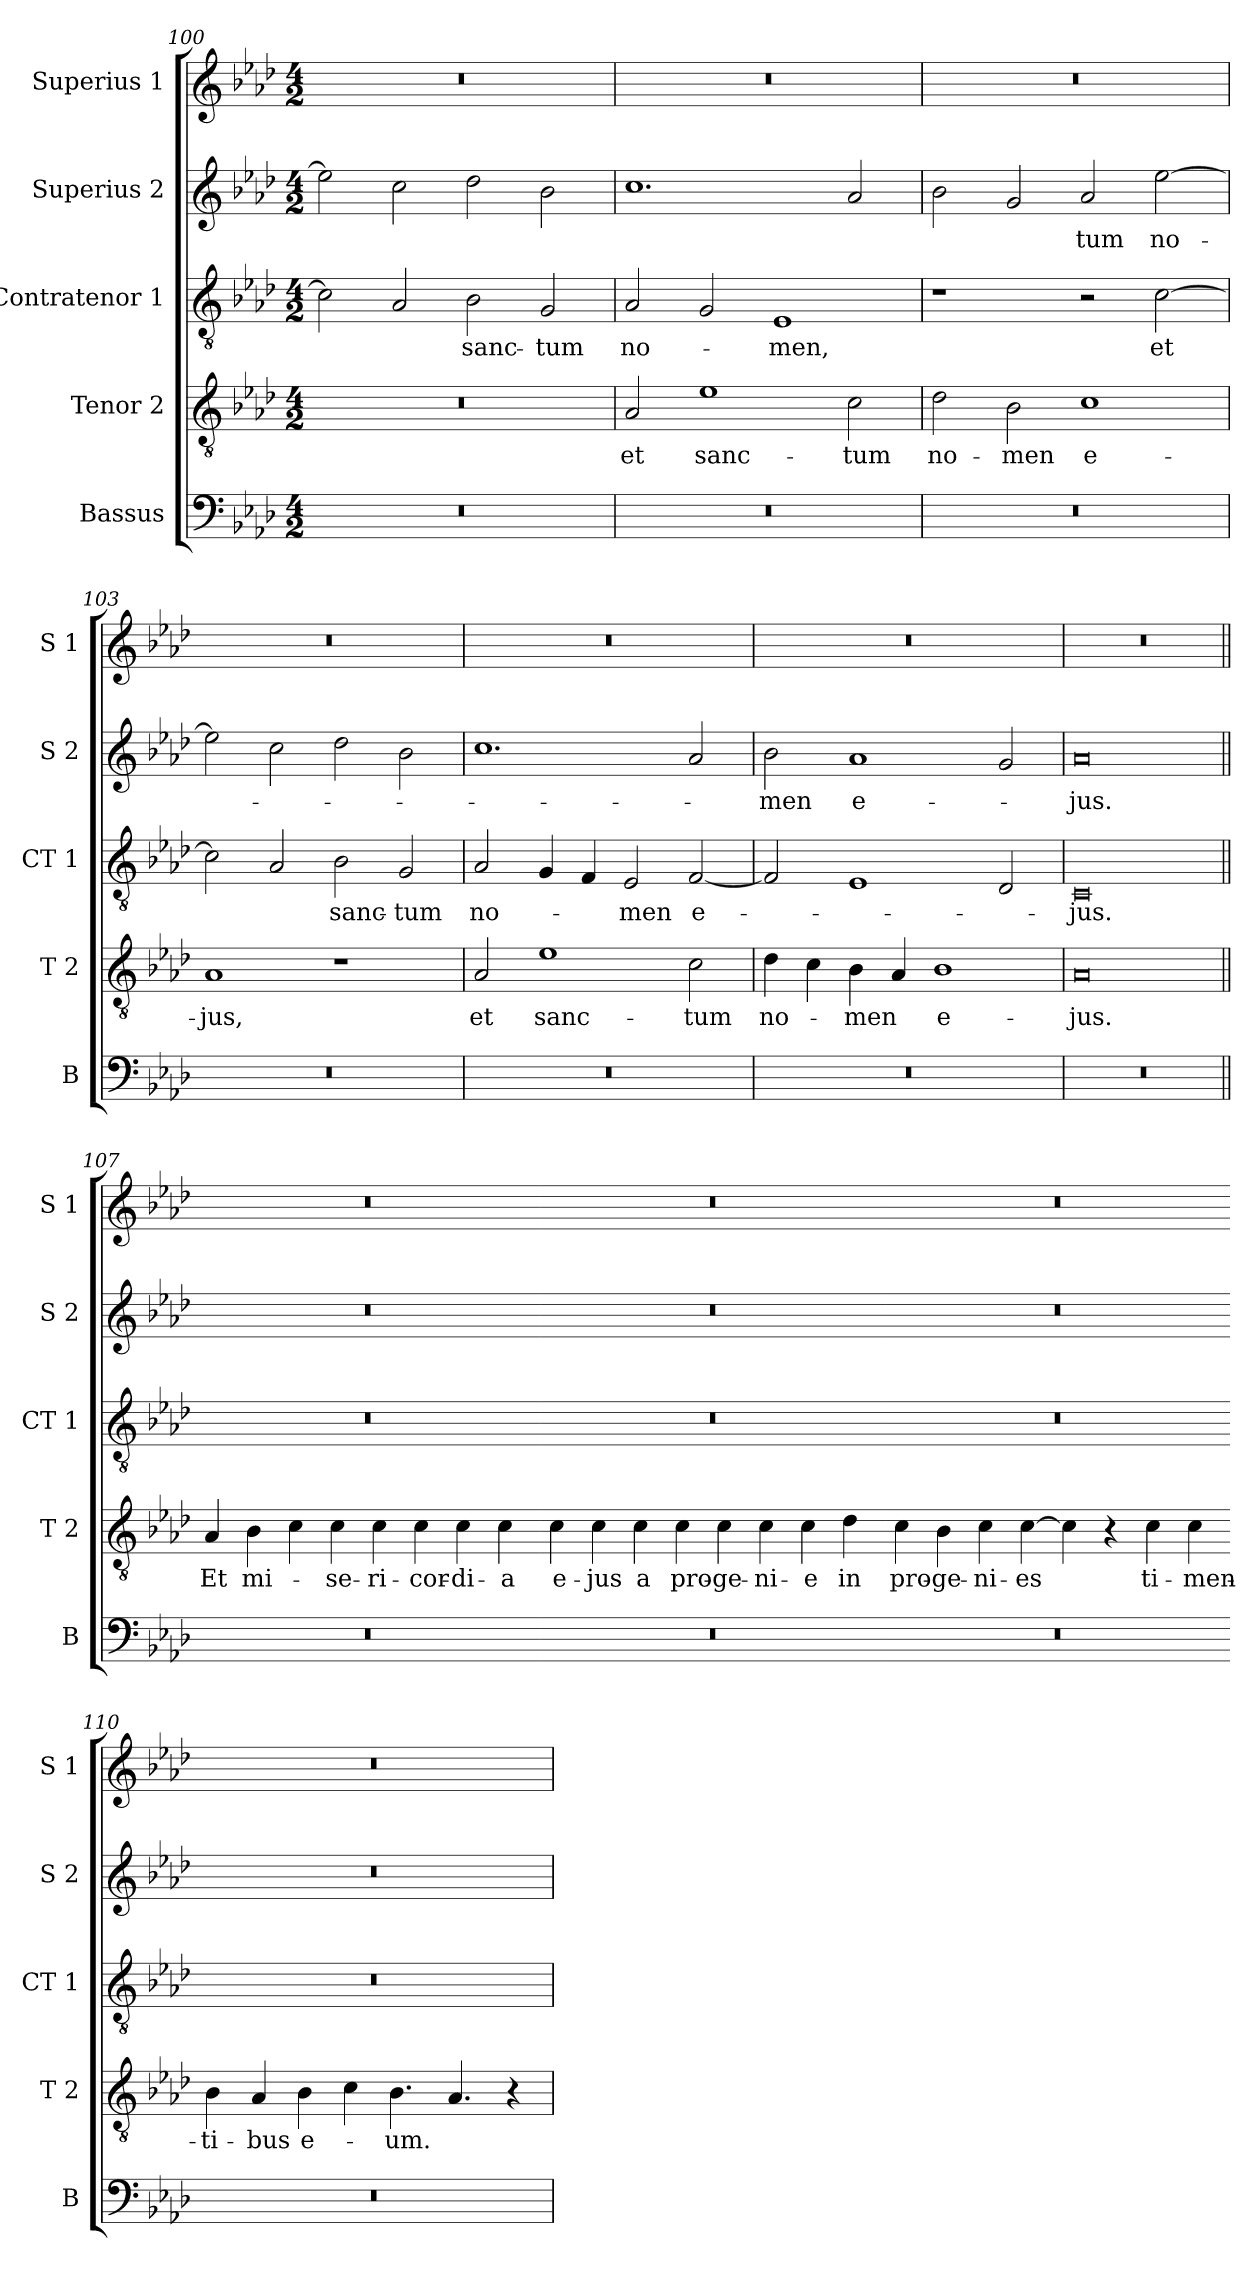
**kern	**kern	**text	**kern	**text	**kern	**text	**kern
*part5	*part4	*part4	*part3	*part3	*part2	*part2	*part1
*staff5	*staff4	*staff4	*staff3	*staff3	*staff2	*staff2	*staff1
*I"Bassus	*I"Tenor 2	*	*I"Contratenor 1	*	*I"Superius 2	*	*I"Superius  1
*I'B	*I'T 2	*	*I'CT 1	*	*I'S 2	*	*I'S 1
!!LO:LB:g=z
*clefF4	*clefGv2	*	*clefGv2	*	*clefG2	*	*clefG2
*k[b-e-a-d-]	*k[b-e-a-d-]	*	*k[b-e-a-d-]	*	*k[b-e-a-d-]	*	*k[b-e-a-d-]
*A-:	*A-:	*	*A-:	*	*A-:	*	*A-:
*M4/2	*M4/2	*	*M4/2	*	*M4/2	*	*M4/2
=100	=100	=100	=100	=100	=100	=100	=100
0r	0r	.	2c\]	.	2ee-\]	.	0r
.	.	.	2A-/	.	2cc\	.	.
!	!	!	!	!LO:LY:b	!	!	!
.	.	.	2B-\	sanc-	2dd-\	.	.
!	!	!	!	!LO:LY:b	!	!	!
.	.	.	2G/	-tum	2b-\	.	.
=101	=101	=101	=101	=101	=101	=101	=101
!	!	!LO:LY:b	!	!LO:LY:b	!	!	!
0r	2A-/	et	2A-/	no-	1.cc	.	0r
!	!	!LO:LY:b	!	!	!	!	!
.	1e-	sanc-	2G/	.	.	.	.
!	!	!	!	!LO:LY:b	!	!	!
.	.	.	1E-	-men,	.	.	.
!	!	!LO:LY:b	!	!	!	!	!
.	2c\	-tum	.	.	2a-/	.	.
=102	=102	=102	=102	=102	=102	=102	=102
!	!	!LO:LY:b	!	!	!	!	!
0r	2d-\	no-	1r	.	2b-\	.	0r
!	!	!LO:LY:b	!	!	!	!	!
.	2B-\	-men	.	.	2g/	.	.
!	!	!LO:LY:b	!	!	!	!LO:LY:b	!
.	1c	e-	2r	.	2a-/	-tum	.
!	!	!	!	!LO:LY:b	!	!LO:LY:b	!
.	.	.	[2c\	et	[2ee-\	no-	.
=103	=103	=103	=103	=103	=103	=103	=103
!	!	!LO:LY:b	!	!	!	!	!
0r	1A-	-jus,	2c\]	.	2ee-\]	.	0r
.	.	.	2A-/	.	2cc\	.	.
!	!	!	!	!LO:LY:b	!	!	!
.	1r	.	2B-\	sanc-	2dd-\	.	.
!	!	!	!	!LO:LY:b	!	!	!
.	.	.	2G/	-tum	2b-\	.	.
!!LO:LB:g=z
=104	=104	=104	=104	=104	=104	=104	=104
!	!	!LO:LY:b	!	!LO:LY:b	!	!	!
0r	2A-/	et	2A-/	no-	1.cc	.	0r
!	!	!LO:LY:b	!	!	!	!	!
.	1e-	sanc-	4G/	.	.	.	.
.	.	.	4F/	.	.	.	.
!	!	!	!	!LO:LY:b	!	!	!
.	.	.	2E-/	-men	.	.	.
!	!	!LO:LY:b	!	!LO:LY:b	!	!	!
.	2c\	-tum	[2F/	e-	2a-/	.	.
=105	=105	=105	=105	=105	=105	=105	=105
!	!	!LO:LY:b	!	!	!	!LO:LY:b	!
0r	4d-\	no-	2F/]	.	2b-\	-men	0r
.	4c\	.	.	.	.	.	.
!	!	!LO:LY:b	!	!	!	!LO:LY:b	!
.	4B-\	-men	1E-	.	1a-	e-	.
.	4A-/	.	.	.	.	.	.
!	!	!LO:LY:b	!	!	!	!	!
.	1B-	e-	.	.	.	.	.
.	.	.	2D-/	.	2g/	.	.
=106	=106	=106	=106	=106	=106	=106	=106
!	!	!LO:LY:b	!	!LO:LY:b	!	!LO:LY:b	!
0r	0A-	-jus.	0C	-jus.	0a-	-jus.	0r
!!LO:PB:g=z
=107||	=107||	=107||	=107||	=107||	=107||	=107||	=107||
!	!	!LO:LY:b	!	!	!	!	!
0r	4A-/	Et	0r	.	0r	.	0r
!	!	!LO:LY:b	!	!	!	!	!
.	4B-\	mi-	.	.	.	.	.
.	4c\	.	.	.	.	.	.
!	!	!LO:LY:b	!	!	!	!	!
.	4c\	-se-	.	.	.	.	.
!	!	!LO:LY:b	!	!	!	!	!
.	4c\	-ri-	.	.	.	.	.
!	!	!LO:LY:b	!	!	!	!	!
.	4c\	-cor-	.	.	.	.	.
!	!	!LO:LY:b	!	!	!	!	!
.	4c\	-di-	.	.	.	.	.
!	!	!LO:LY:b	!	!	!	!	!
.	4c\	-a	.	.	.	.	.
=108-	=108-	=108-	=108-	=108-	=108-	=108-	=108-
!	!	!LO:LY:b	!	!	!	!	!
0r	4c\	e-	0r	.	0r	.	0r
!	!	!LO:LY:b	!	!	!	!	!
.	4c\	-jus	.	.	.	.	.
!	!	!LO:LY:b	!	!	!	!	!
.	4c\	a	.	.	.	.	.
!	!	!LO:LY:b	!	!	!	!	!
.	4c\	pro-	.	.	.	.	.
!	!	!LO:LY:b	!	!	!	!	!
.	4c\	-ge-	.	.	.	.	.
!	!	!LO:LY:b	!	!	!	!	!
.	4c\	-ni-	.	.	.	.	.
!	!	!LO:LY:b	!	!	!	!	!
.	4c\	-e	.	.	.	.	.
!	!	!LO:LY:b	!	!	!	!	!
.	4d-\	in	.	.	.	.	.
=109-	=109-	=109-	=109-	=109-	=109-	=109-	=109-
!	!	!LO:LY:b	!	!	!	!	!
0r	4c\	pro-	0r	.	0r	.	0r
!	!	!LO:LY:b	!	!	!	!	!
.	4B-\	-ge-	.	.	.	.	.
!	!	!LO:LY:b	!	!	!	!	!
.	4c\	-ni-	.	.	.	.	.
!	!	!LO:LY:b	!	!	!	!	!
.	[4c\	-es	.	.	.	.	.
.	4c\]	.	.	.	.	.	.
.	4r	.	.	.	.	.	.
!	!	!LO:LY:b	!	!	!	!	!
.	4c\	ti-	.	.	.	.	.
!	!	!LO:LY:b	!	!	!	!	!
.	4c\	-men-	.	.	.	.	.
=110-	=110-	=110-	=110-	=110-	=110-	=110-	=110-
!	!	!LO:LY:b	!	!	!	!	!
0r	4B-\	-ti-	0r	.	0r	.	0r
!	!	!LO:LY:b	!	!	!	!	!
.	4A-/	-bus	.	.	.	.	.
!	!	!LO:LY:b	!	!	!	!	!
.	4B-\	e-	.	.	.	.	.
.	4c\	.	.	.	.	.	.
!	!	!LO:LY:b	!	!	!	!	!
.	4.B-\	-um.	.	.	.	.	.
.	4.A-/	.	.	.	.	.	.
.	4r	.	.	.	.	.	.
=	=	=	=	=	=	=	=
*-	*-	*-	*-	*-	*-	*-	*-
